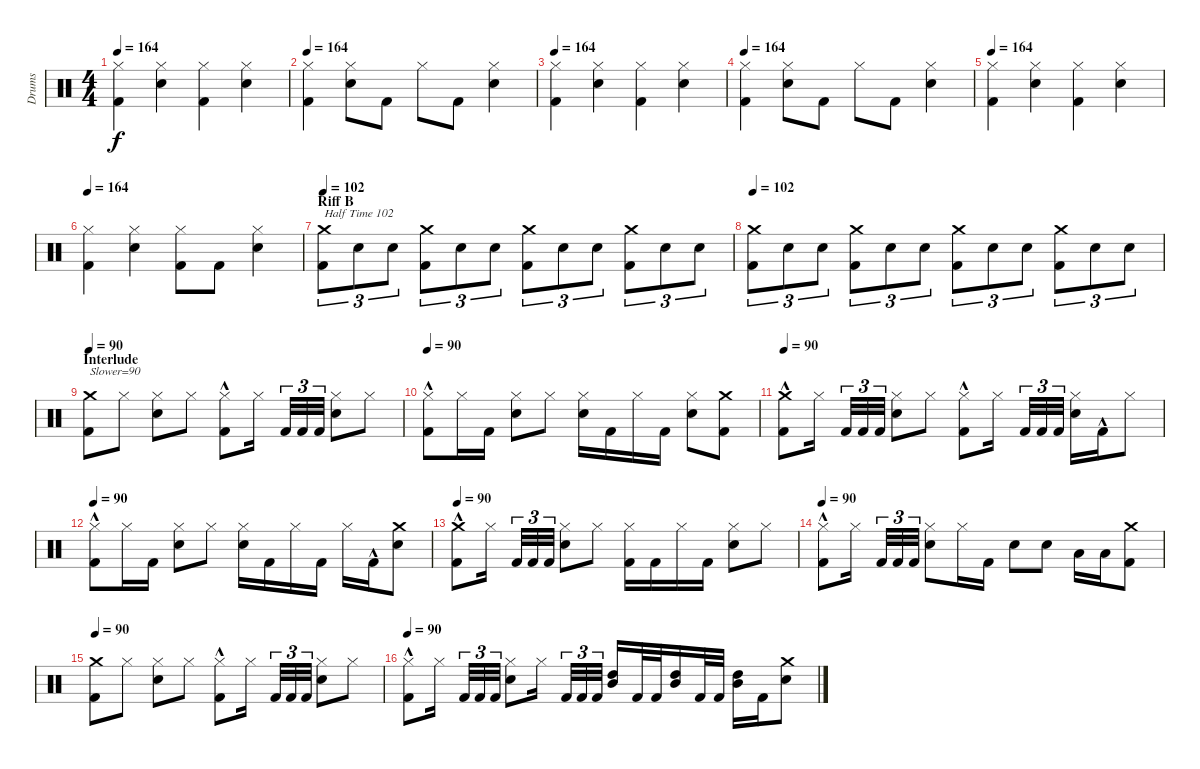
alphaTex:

\track ("Drums" "Drums") {instrument percussion}
\staff {score}
\articulation defaults
\ts (4 4)
\tempo 164
\clef neutral
\ks c
("Hi-Hat (closed)" "Kick (hit) 2").4{dy f} ("Snare (hit) 2" "Hi-Hat (closed)").4 ("Kick (hit) 2" "Hi-Hat (closed)").4 ("Hi-Hat (closed)" "Snare (hit) 2").4 |
\tempo 164
("Kick (hit) 2" "Hi-Hat (closed)").4 ("Snare (hit) 2" "Hi-Hat (closed)").8 "Kick (hit) 2".8 "Hi-Hat (closed)".8 "Kick (hit) 2".8 ("Snare (hit) 2" "Hi-Hat (closed)").4 |
\tempo 164
("Hi-Hat (closed)" "Kick (hit) 2").4 ("Snare (hit) 2" "Hi-Hat (closed)").4 ("Kick (hit) 2" "Hi-Hat (closed)").4 ("Hi-Hat (closed)" "Snare (hit) 2").4 |
\tempo 164
("Kick (hit) 2" "Hi-Hat (closed)").4 ("Snare (hit) 2" "Hi-Hat (closed)").8 "Kick (hit) 2".8 "Hi-Hat (closed)".8 "Kick (hit) 2".8 ("Snare (hit) 2" "Hi-Hat (closed)").4 |
\tempo 164
("Hi-Hat (closed)" "Kick (hit) 2").4 ("Snare (hit) 2" "Hi-Hat (closed)").4 ("Kick (hit) 2" "Hi-Hat (closed)").4 ("Hi-Hat (closed)" "Snare (hit) 2").4 |
\tempo 164
("Kick (hit) 2" "Hi-Hat (closed)").4 ("Snare (hit) 2" "Hi-Hat (closed)").4 ("Kick (hit) 2" "Hi-Hat (closed)").8 "Kick (hit) 2".8 ("Snare (hit) 2" "Hi-Hat (closed)").4 |
\section ("" "Riff B")
\tempo 102
("Kick (hit) 2" "Crash medium (hit)").8{tu (3 2) txt "Half Time 102"} "Snare (hit) 2".8{tu (3 2)} "Snare (hit) 2".8{tu (3 2)} ("Kick (hit) 2" "Crash medium (hit)").8{tu (3 2)} "Snare (hit) 2".8{tu (3 2)} "Snare (hit) 2".8{tu (3 2)} ("Kick (hit) 2" "Crash medium (hit)").8{tu (3 2)} "Snare (hit) 2".8{tu (3 2)} "Snare (hit) 2".8{tu (3 2)} ("Kick (hit) 2" "Crash medium (hit)").8{tu (3 2)} "Snare (hit) 2".8{tu (3 2)} "Snare (hit) 2".8{tu (3 2)} |
\tempo 102
("Kick (hit) 2" "Crash medium (hit)").8{tu (3 2)} "Snare (hit) 2".8{tu (3 2)} "Snare (hit) 2".8{tu (3 2)} ("Kick (hit) 2" "Crash medium (hit)").8{tu (3 2)} "Snare (hit) 2".8{tu (3 2)} "Snare (hit) 2".8{tu (3 2)} ("Kick (hit) 2" "Crash medium (hit)").8{tu (3 2)} "Snare (hit) 2".8{tu (3 2)} "Snare (hit) 2".8{tu (3 2)} ("Kick (hit) 2" "Crash medium (hit)").8{tu (3 2)} "Snare (hit) 2".8{tu (3 2)} "Snare (hit) 2".8{tu (3 2)} |
\section ("" "Interlude")
\tempo 90
("Crash medium (hit)" "Kick (hit) 2").8{txt "Slower=90"} "Hi-Hat (closed)".8 ("Snare (hit) 2" "Hi-Hat (closed)").8 "Hi-Hat (closed)".8 ("Hi-Hat (closed)" "Kick (hit) 2"{hac}).8 "Hi-Hat (closed)".16 "Kick (hit) 2".32{tu (3 2)} "Kick (hit) 2".32{tu (3 2)} "Kick (hit) 2".32{tu (3 2)} ("Snare (hit) 2" "Hi-Hat (closed)").8 "Hi-Hat (closed)".8 |
\tempo 90
("Hi-Hat (closed)" "Kick (hit) 2"{hac}).8 "Hi-Hat (closed)".16 "Kick (hit) 2".16 ("Snare (hit) 2" "Hi-Hat (closed)").8 "Hi-Hat (closed)".8 ("Snare (hit) 2" "Hi-Hat (closed)").16 "Kick (hit) 2".16 "Hi-Hat (closed)".16 "Kick (hit) 2".16 ("Snare (hit) 2" "Hi-Hat (closed)").8 ("Crash medium (hit)" "Kick (hit) 2").8 |
\tempo 90
("Crash medium (hit)" "Kick (hit) 2"{hac}).8 "Hi-Hat (closed)".16 "Kick (hit) 2".32{tu (3 2)} "Kick (hit) 2".32{tu (3 2)} "Kick (hit) 2".32{tu (3 2)} ("Snare (hit) 2" "Hi-Hat (closed)").8 "Hi-Hat (closed)".8 ("Hi-Hat (closed)" "Kick (hit) 2"{hac}).8 "Hi-Hat (closed)".16 "Kick (hit) 2".32{tu (3 2)} "Kick (hit) 2".32{tu (3 2)} "Kick (hit) 2".32{tu (3 2)} ("Snare (hit) 2" "Hi-Hat (closed)").16 "Kick (hit) 2"{hac}.16 "Hi-Hat (closed)".8 |
\tempo 90
("Kick (hit) 2"{hac} "Hi-Hat (closed)").8 "Hi-Hat (closed)".16 "Kick (hit) 2".16 ("Snare (hit) 2" "Hi-Hat (closed)").8 "Hi-Hat (closed)".8 ("Snare (hit) 2" "Hi-Hat (closed)").16 "Kick (hit) 2".16 "Hi-Hat (closed)".16 "Kick (hit) 2".16 "Hi-Hat (closed)".16 "Kick (hit) 2"{hac}.16 ("Crash medium (hit)" "Snare (hit) 2").8 |
\tempo 90
("Crash medium (hit)" "Kick (hit) 2"{hac}).8 "Hi-Hat (closed)".16 "Kick (hit) 2".32{tu (3 2)} "Kick (hit) 2".32{tu (3 2)} "Kick (hit) 2".32{tu (3 2)} ("Snare (hit) 2" "Hi-Hat (closed)").8 "Hi-Hat (closed)".8 ("Kick (hit) 2" "Hi-Hat (closed)").16 "Kick (hit) 2".16 "Hi-Hat (closed)".16 "Kick (hit) 2".16 ("Snare (hit) 2" "Hi-Hat (closed)").8 "Hi-Hat (closed)".8 |
\tempo 90
("Hi-Hat (closed)" "Kick (hit) 2"{hac}).8 "Hi-Hat (closed)".16 "Kick (hit) 2".32{tu (3 2)} "Kick (hit) 2".32{tu (3 2)} "Kick (hit) 2".32{tu (3 2)} ("Snare (hit) 2" "Hi-Hat (closed)").8 "Hi-Hat (closed)".16 "Kick (hit) 2".16 "Snare (hit) 2".8 "Snare (hit) 2".8 "Low Tom (hit)".16 "Low Tom (hit)".16 ("Crash medium (hit)" "Kick (hit) 2").8 |
\tempo 90
("Kick (hit) 2" "Crash medium (hit)").8 "Hi-Hat (closed)".8 ("Snare (hit) 2" "Hi-Hat (closed)").8 "Hi-Hat (closed)".8 ("Hi-Hat (closed)" "Kick (hit) 2"{hac}).8 "Hi-Hat (closed)".16 "Kick (hit) 2".32{tu (3 2)} "Kick (hit) 2".32{tu (3 2)} "Kick (hit) 2".32{tu (3 2)} ("Snare (hit) 2" "Hi-Hat (closed)").8 "Hi-Hat (closed)".8 |
\tempo 90
("Hi-Hat (closed)" "Kick (hit) 2"{hac}).8 "Hi-Hat (closed)".16 "Kick (hit) 2".32{tu (3 2)} "Kick (hit) 2".32{tu (3 2)} "Kick (hit) 2".32{tu (3 2)} ("Snare (hit) 2" "Hi-Hat (closed)").8 "Hi-Hat (closed)".16 "Kick (hit) 2".32{tu (3 2)} "Kick (hit) 2".32{tu (3 2)} "Kick (hit) 2".32{tu (3 2)} ("High Tom (hit)" "Mid Tom (hit)").16 "Kick (hit) 2".32 "Kick (hit) 2".32 ("High Tom (hit)" "Mid Tom (hit)").16 "Kick (hit) 2".32 "Kick (hit) 2".32 ("High Tom (hit)" "Mid Tom (hit)").16 "Kick (hit) 2".16 ("Crash medium (hit)" "Snare (hit) 2").8
